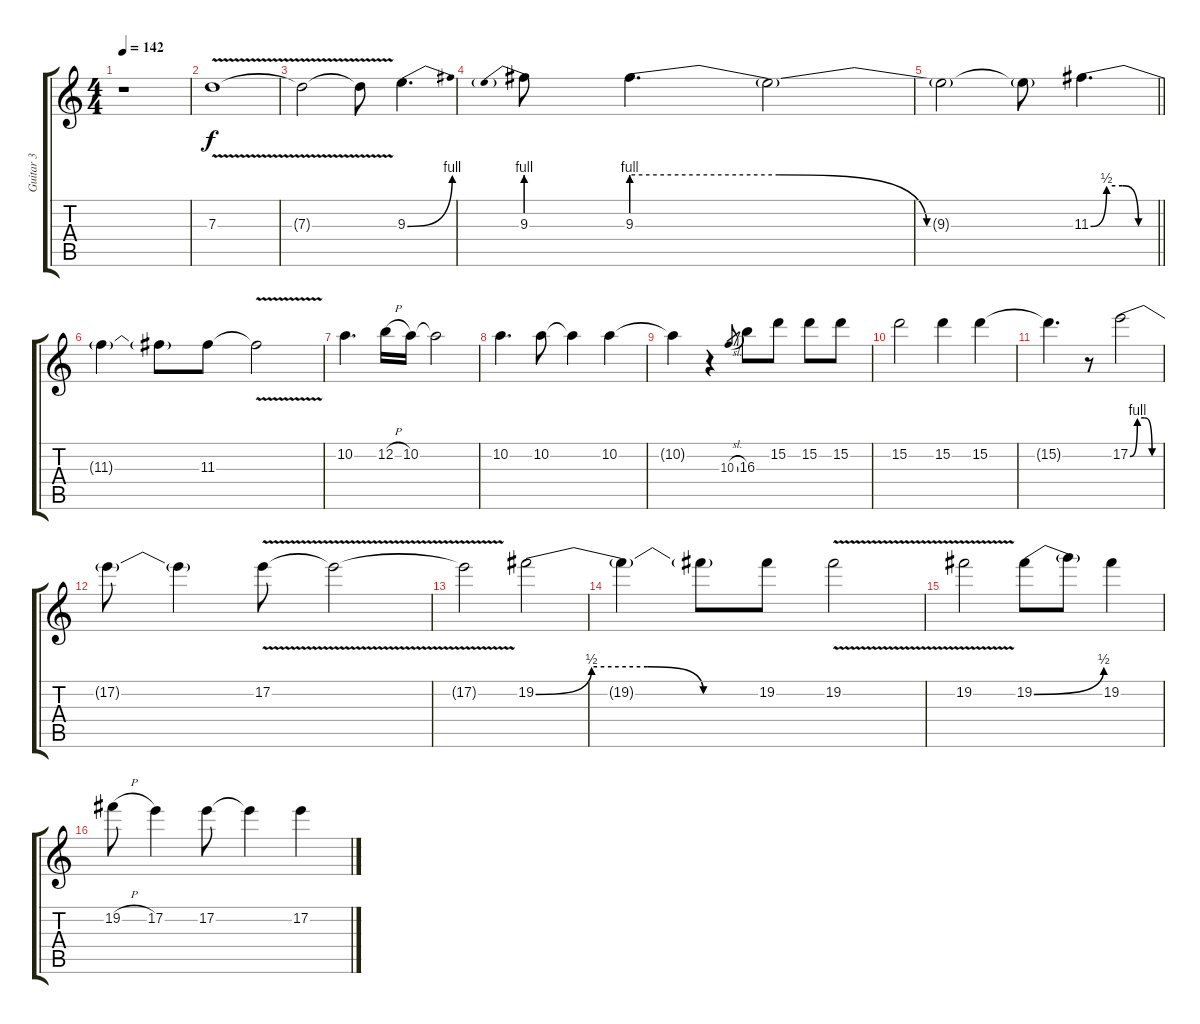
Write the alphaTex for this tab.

\track ("Guitar 3" "Guitar 3") {instrument electricguitarclean}
\staff {score tabs}
\tuning (E4 B3 G3 D3 A2 E2) {hide}
\ts (4 4)
\tempo 142
\clef g2
\ks c
r.1{dy f} |
7.3{v}.1{instrument distortionguitar} |
7.3{v t}.2 7.3{v t}.8 9.3{be (bend 0 0 60 4)}.4{d} |
9.3{be (prebend 0 4 60 4)}.8 9.3{be (custom 0 4 20 4 40 0 60 0)}.4{d} 9.3{t}.2 |
\barLineRight lightlight
9.3{t}.2 9.3{t}.8 11.3{be (custom 0 0 15 2 30 2 45 0 60 0)}.4{d} |
11.3{t}.4 11.3{t}.8 11.3.8 11.3{v t}.2 |
10.2.4{d} 12.2{h}.16 10.2.16 10.2{t}.2 |
10.2.4{d} 10.2.8 10.2{t}.4 10.2.4 |
10.2{t}.4 r.4 10.3{sl}.8{gr} 16.3.8 15.2.8 15.2.8 15.2.8 |
15.2.2 15.2.4 15.2.4 |
15.2{t}.4{d} r.8 17.2{be (custom 0 0 15 4 30 4 45 0 60 0)}.2 |
17.2{t}.8 17.2{t}.4 17.2{v}.8 17.2{v t}.2 |
17.2{t}.2 19.2{be (custom 0 0 15 2 30 2 45 0 60 0)}.2 |
19.2{t}.4 19.2{t}.8 19.2.8 19.2{v}.2 |
19.2{v}.2 19.2{be (bend 0 0 60 2)}.8 19.2{t}.8 19.2.4 |
19.2{h}.8 17.2.4 17.2.8 17.2{t}.4 17.2.4
